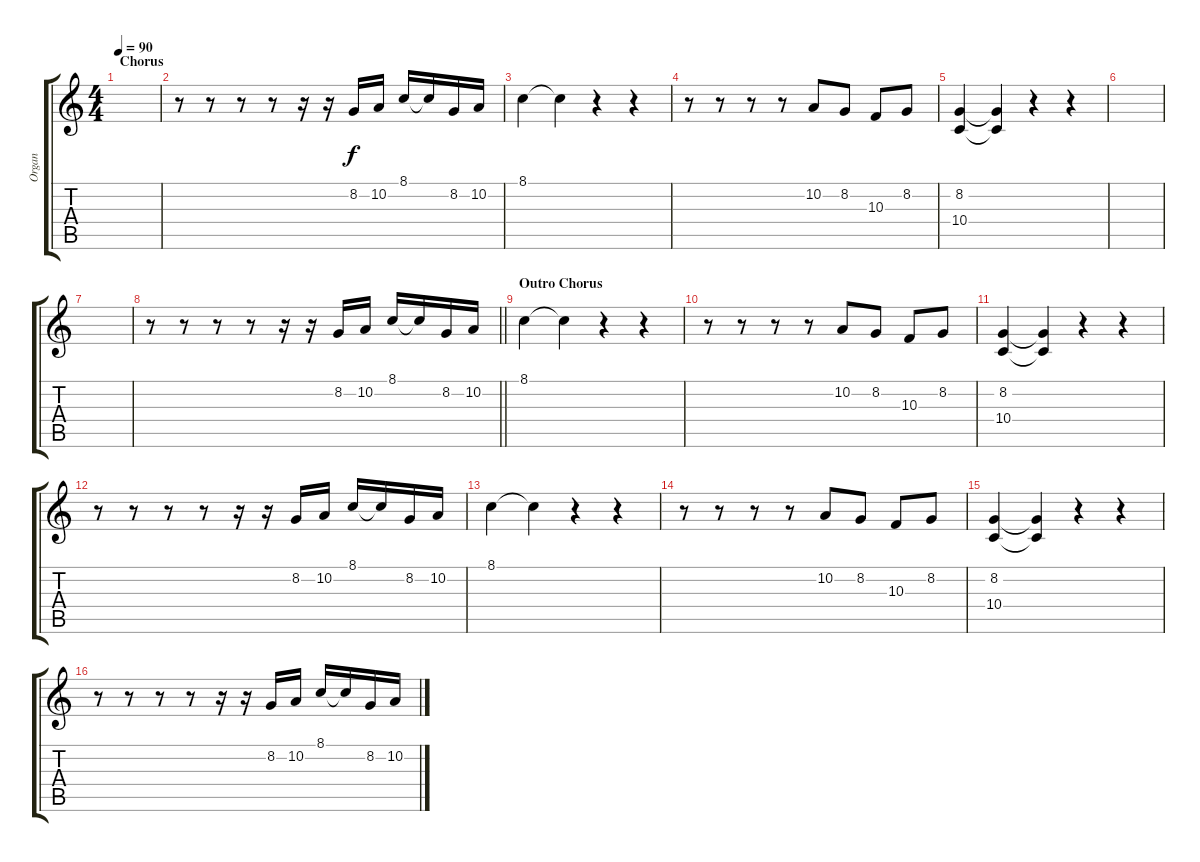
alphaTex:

\track ("Organ" "Organ") {instrument lead2sawtooth}
\staff {score tabs}
\tuning (E4 B3 G3 D3 A2 E2) {hide}
\ts (4 4)
\section ("" "Chorus")
\tempo 90
\clef g2
\ks c
|
r.8 r.8 r.8 r.8 r.16 r.16 8.2.16 10.2.16 8.1.16 8.1{t}.16 8.2.16 10.2.16 |
8.1.4 8.1{t}.4 r.4 r.4 |
r.8 r.8 r.8 r.8 10.2.8 8.2.8 10.3.8 8.2.8 |
(8.2 10.4).4 (8.2{t} 10.4{t}).4 r.4 r.4 |
|
|
\barLineRight lightlight
r.8 r.8 r.8 r.8 r.16 r.16 8.2.16 10.2.16 8.1.16 8.1{t}.16 8.2.16 10.2.16 |
\section ("" "Outro Chorus")
8.1.4 8.1{t}.4 r.4 r.4 |
r.8 r.8 r.8 r.8 10.2.8 8.2.8 10.3.8 8.2.8 |
(8.2 10.4).4 (8.2{t} 10.4{t}).4 r.4 r.4 |
r.8 r.8 r.8 r.8 r.16 r.16 8.2.16 10.2.16 8.1.16 8.1{t}.16 8.2.16 10.2.16 |
8.1.4 8.1{t}.4 r.4 r.4 |
r.8 r.8 r.8 r.8 10.2.8 8.2.8 10.3.8 8.2.8 |
(8.2 10.4).4 (8.2{t} 10.4{t}).4 r.4 r.4 |
r.8{volume 1} r.8 r.8 r.8 r.16 r.16 8.2.16 10.2.16 8.1.16 8.1{t}.16 8.2.16 10.2.16
